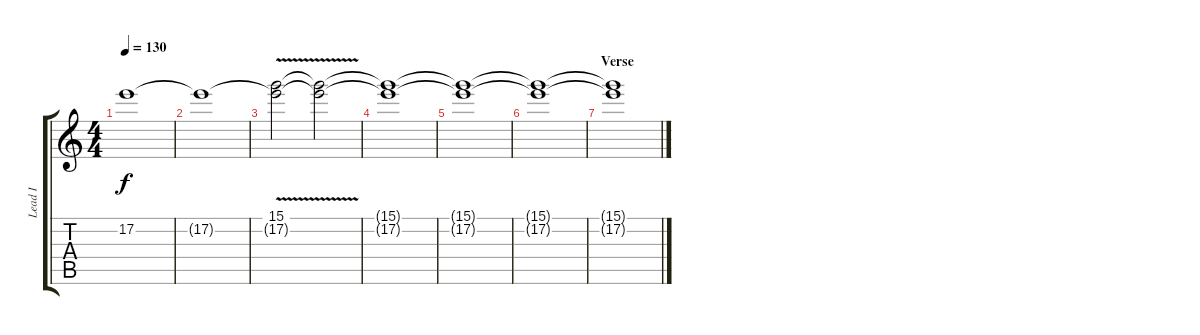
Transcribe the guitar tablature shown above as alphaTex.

\track ("Lead I" "Lead I") {instrument overdrivenguitar}
\staff {score tabs}
\tuning (E4 B3 G3 D3 A2 E2) {hide}
\ts (4 4)
\tempo 130
\clef g2
\ks c
17.2{t}.1{dy f volume 16} |
17.2{t}.1{volume 13} |
(15.1{v} 17.2{t}).2{volume 8} (15.1{t} 17.2{t}).2{volume 10} |
(15.1{t} 17.2{t}).1{volume 12} |
(15.1{t} 17.2{t}).1 |
(15.1{t} 17.2{t}).1{volume 11} |
\section ("" "Verse")
(15.1{t} 17.2{t}).1{volume 7}
